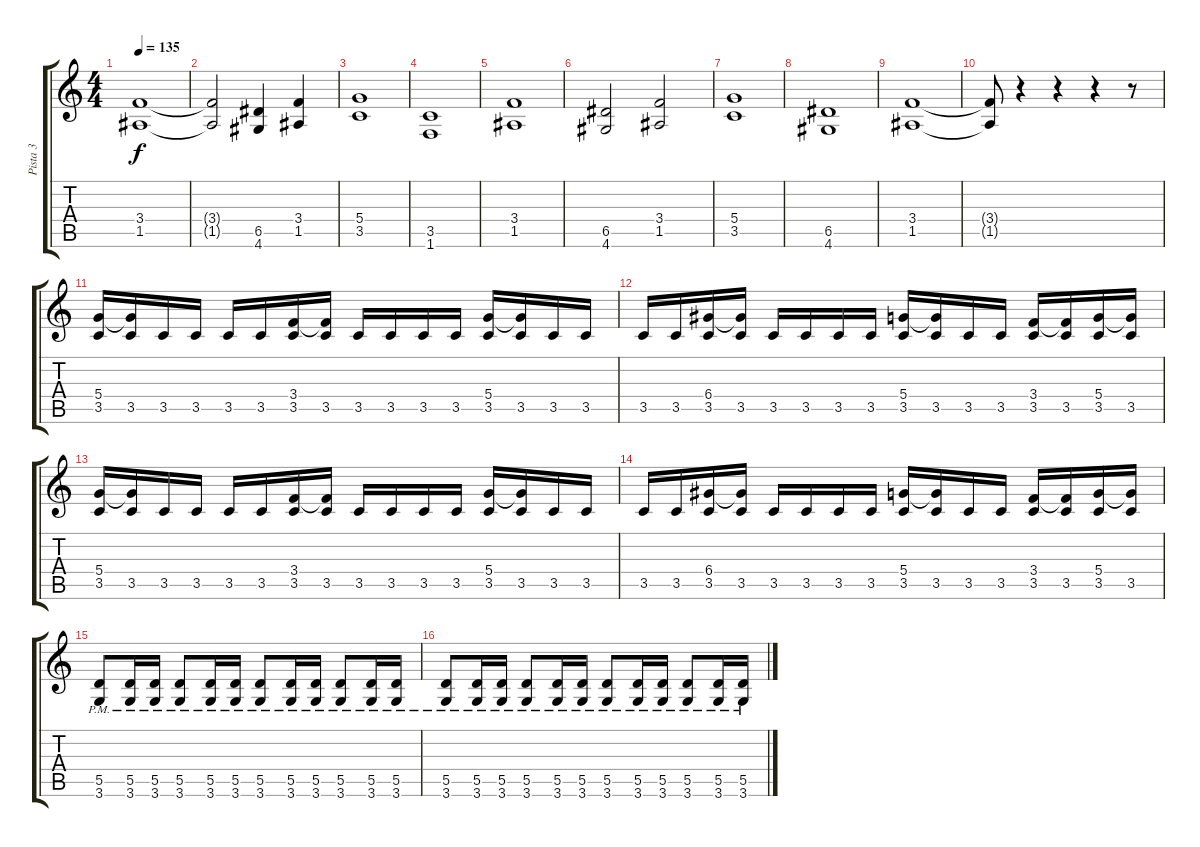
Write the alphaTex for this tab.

\track ("Pista 3" "Pista 3") {instrument distortionguitar}
\staff {score tabs}
\tuning (E4 B3 G3 D3 A2 E2) {hide}
\ts (4 4)
\tempo 135
\clef g2
\ks c
(3.4 1.5).1{dy f} |
(3.4{t} 1.5{t}).2 (6.5 4.6).4 (3.4 1.5).4 |
(5.4 3.5).1 |
(3.5 1.6).1 |
(3.4 1.5).1 |
(6.5 4.6).2 (3.4 1.5).2 |
(5.4 3.5).1 |
(6.5 4.6).1 |
(3.4 1.5).1 |
(3.4{t} 1.5{t}).8 r.4 r.4 r.4 r.8 |
(5.4 3.5).16 (5.4{t} 3.5).16 3.5.16 3.5.16 3.5.16 3.5.16 (3.4 3.5).16 (3.4{t} 3.5).16 3.5.16 3.5.16 3.5.16 3.5.16 (5.4 3.5).16 (5.4{t} 3.5).16 3.5.16 3.5.16 |
3.5.16 3.5.16 (6.4 3.5).16 (6.4{t} 3.5).16 3.5.16 3.5.16 3.5.16 3.5.16 (5.4 3.5).16 (5.4{t} 3.5).16 3.5.16 3.5.16 (3.4 3.5).16 (3.4{t} 3.5).16 (5.4 3.5).16 (5.4{t} 3.5).16 |
(5.4 3.5).16 (5.4{t} 3.5).16 3.5.16 3.5.16 3.5.16 3.5.16 (3.4 3.5).16 (3.4{t} 3.5).16 3.5.16 3.5.16 3.5.16 3.5.16 (5.4 3.5).16 (5.4{t} 3.5).16 3.5.16 3.5.16 |
3.5.16 3.5.16 (6.4 3.5).16 (6.4{t} 3.5).16 3.5.16 3.5.16 3.5.16 3.5.16 (5.4 3.5).16 (5.4{t} 3.5).16 3.5.16 3.5.16 (3.4 3.5).16 (3.4{t} 3.5).16 (5.4 3.5).16 (5.4{t} 3.5).16 |
(5.5{pm} 3.6{pm}).8 (5.5{pm} 3.6{pm}).16 (5.5{pm} 3.6{pm}).16 (5.5{pm} 3.6{pm}).8 (5.5{pm} 3.6{pm}).16 (5.5{pm} 3.6{pm}).16 (5.5{pm} 3.6{pm}).8 (5.5{pm} 3.6{pm}).16 (5.5{pm} 3.6{pm}).16 (5.5{pm} 3.6{pm}).8 (5.5{pm} 3.6{pm}).16 (5.5{pm} 3.6{pm}).16 |
(5.5{pm} 3.6{pm}).8 (5.5{pm} 3.6{pm}).16 (5.5{pm} 3.6{pm}).16 (5.5{pm} 3.6{pm}).8 (5.5{pm} 3.6{pm}).16 (5.5{pm} 3.6{pm}).16 (5.5{pm} 3.6{pm}).8 (5.5{pm} 3.6{pm}).16 (5.5{pm} 3.6{pm}).16 (5.5{pm} 3.6{pm}).8 (5.5{pm} 3.6{pm}).16 (5.5{pm} 3.6{pm}).16
